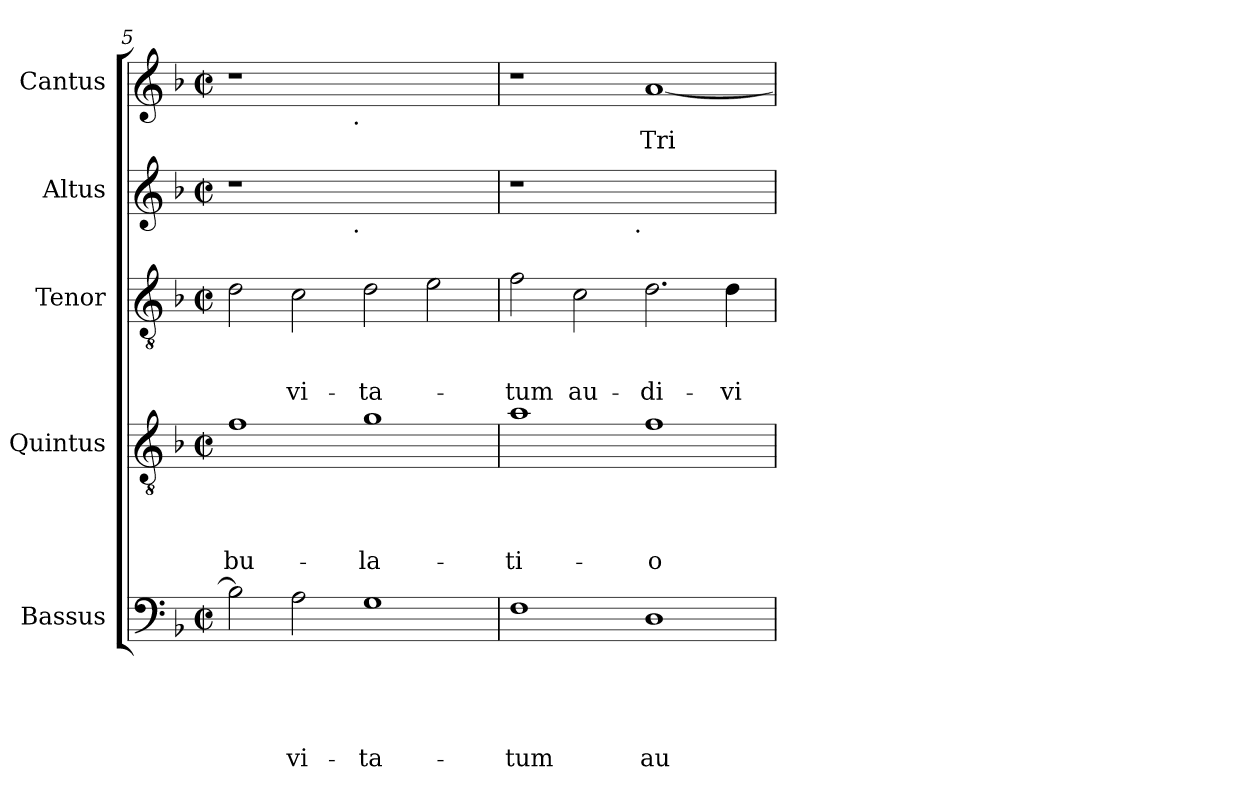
**kern	**text	**text	**text	**text	**text	**kern	**text	**text	**text	**text	**kern	**text	**text	**text	**kern	**kern	**text
*part5	*part5	*part5	*part5	*part5	*part5	*part4	*part4	*part4	*part4	*part4	*part3	*part3	*part3	*part3	*part2	*part1	*part1
*staff5	*staff5	*staff5	*staff5	*staff5	*staff5	*staff4	*staff4	*staff4	*staff4	*staff4	*staff3	*staff3	*staff3	*staff3	*staff2	*staff1	*staff1
*I"Bassus	*	*	*	*	*	*I"Quintus	*	*	*	*	*I"Tenor	*	*	*	*I"Altus	*I"Cantus	*
*clefF4	*	*	*	*	*	*clefGv2	*	*	*	*	*clefGv2	*	*	*	*clefG2	*clefG2	*
*k[b-]	*	*	*	*	*	*k[b-]	*	*	*	*	*k[b-]	*	*	*	*k[b-]	*k[b-]	*
*F:	*	*	*	*	*	*F:	*	*	*	*	*F:	*	*	*	*F:	*F:	*
*M2/2	*	*	*	*	*	*M2/2	*	*	*	*	*M2/2	*	*	*	*M2/2	*M2/2	*
*met(c|)	*	*	*	*	*	*met(c|)	*	*	*	*	*met(c|)	*	*	*	*met(c|)	*met(c|)	*
=5	=5	=5	=5	=5	=5	=5	=5	=5	=5	=5	=5	=5	=5	=5	=5	=5	=5
!	!	!	!	!	!	!	!	!	!	!LO:LY:b	!	!	!	!	!	!	!
*	*	*	*	*	*	*	*	*	*	*	*	*	*	*	*^	*^	*
2B-\]	.	.	.	.	.	1f	.	.	.	-bu-	2d\	.	.	.	1r	2ryy	1r	2ryy	.
!	!	!	!	!	!LO:LY:b	!	!	!	!	!	!	!	!	!LO:LY:b	!	!	!	!	!
2A\	.	.	.	.	-vi-	.	.	.	.	.	2c\	.	.	-vi-	.	4...ryy	.	4...ryy	.
!	!	!	!	!	!	!	!	!	!	!	!	!	!	!	!	!	!	!LO:TX:b:t=.	!
!	!	!	!	!	!	!	!	!	!	!	!	!	!	!	!	!LO:TX:b:t=.	!	!	!
.	.	.	.	.	.	.	.	.	.	.	.	.	.	.	.	1ryy	.	1ryy	.
!	!	!	!	!	!LO:LY:b	!	!	!	!	!LO:LY:b	!	!	!	!LO:LY:b	!	!	!	!	!
1G	.	.	.	.	-ta-	1g	.	.	.	-la-	2d\	.	.	-ta-	1ryy	.	1ryy	.	.
.	.	.	.	.	.	.	.	.	.	.	2e\	.	.	.	.	.	.	.	.
.	.	.	.	.	.	.	.	.	.	.	.	.	.	.	.	32ryy	.	32ryy	.
=6	=6	=6	=6	=6	=6	=6	=6	=6	=6	=6	=6	=6	=6	=6	=6	=6	=6	=6	=6
!	!	!	!	!	!LO:LY:b	!	!	!	!	!LO:LY:b	!	!	!	!LO:LY:b	!	!	!	!	!
*	*	*	*	*	*	*	*	*	*	*	*	*	*	*	*	*	*v	*v	*
1F	.	.	.	.	-tum	1a	.	.	.	-ti-	2f\	.	.	-tum	1r	2ryy	1r	.
!	!	!	!	!	!	!	!	!	!	!	!	!	!	!LO:LY:b	!	!	!	!
.	.	.	.	.	.	.	.	.	.	.	2c\	.	.	au-	.	4...ryy	.	.
!	!	!	!	!	!	!	!	!	!	!	!	!	!	!	!	!LO:TX:b:t=.	!	!
.	.	.	.	.	.	.	.	.	.	.	.	.	.	.	.	1ryy	.	.
!	!	!	!	!	!LO:LY:b	!	!	!	!	!LO:LY:b	!	!	!	!LO:LY:b	!	!	!	!LO:LY:b
1D	.	.	.	.	au-	1f	.	.	.	-o-	2.d\	.	.	-di-	1ryy	.	[<1a	Tri
!	!	!	!	!	!	!	!	!	!	!	!	!	!	!LO:LY:b	!	!	!	!
.	.	.	.	.	.	.	.	.	.	.	4d\	.	.	-vi-	.	.	.	.
.	.	.	.	.	.	.	.	.	.	.	.	.	.	.	.	32ryy	.	.
*	*	*	*	*	*	*	*	*	*	*	*	*	*	*	*v	*v	*	*
=	=	=	=	=	=	=	=	=	=	=	=	=	=	=	=	=	=
*-	*-	*-	*-	*-	*-	*-	*-	*-	*-	*-	*-	*-	*-	*-	*-	*-	*-
